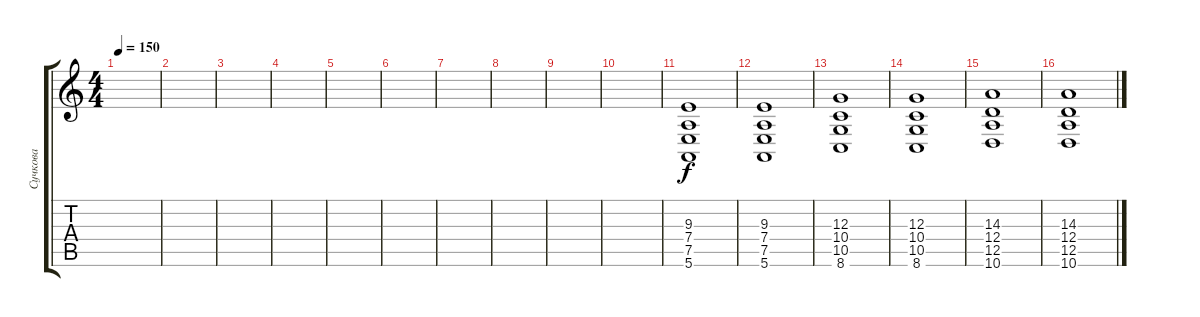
\track ("Сучкова" "Сучкова") {instrument lead5charang}
\staff {score tabs}
\tuning (E4 B3 G3 D3 A2 E2) {hide}
\ts (4 4)
\tempo 150
\clef g2
\ks c
|
|
|
|
|
|
|
|
|
|
(9.3 7.4 7.5 5.6).1 |
(9.3 7.4 7.5 5.6).1 |
(12.3 10.4 10.5 8.6).1 |
(12.3 10.4 10.5 8.6).1 |
(14.3 12.4 12.5 10.6).1 |
(14.3 12.4 12.5 10.6).1
